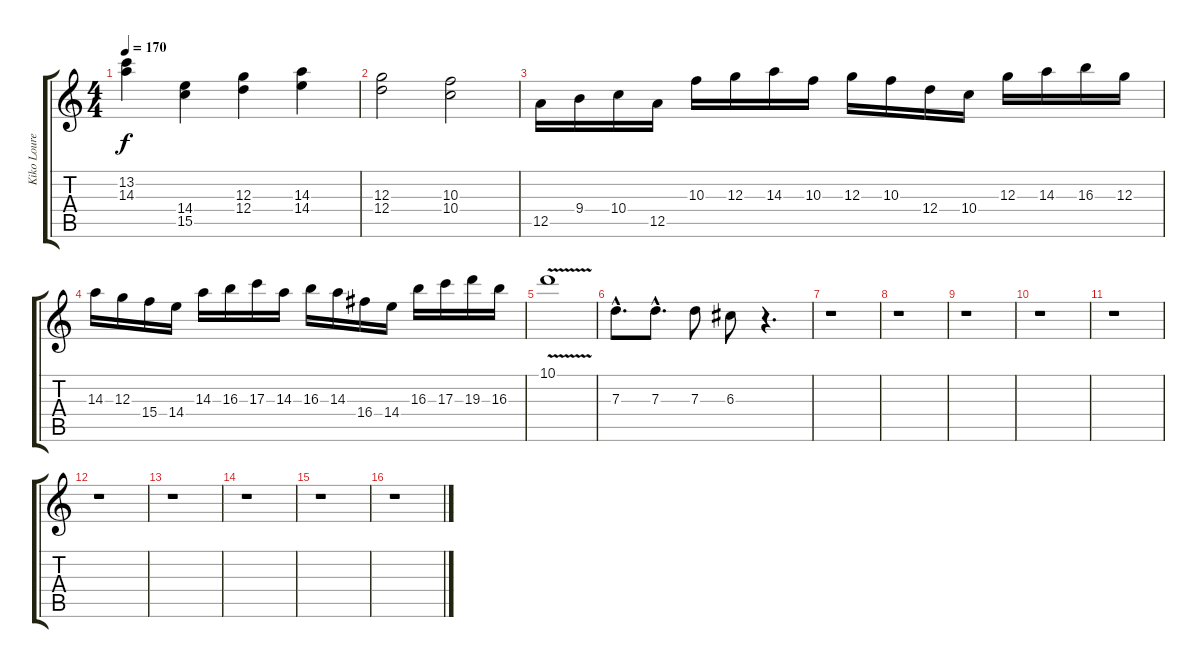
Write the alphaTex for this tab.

\track ("Kiko Loureiro" "Kiko Loure") {instrument distortionguitar}
\staff {score tabs}
\tuning (E4 B3 G3 D3 A2 E2) {hide}
\ts (4 4)
\tempo 170
\clef g2
\ks c
(13.2 14.3).4{dy f} (14.4 15.5).4 (12.3 12.4).4 (14.3 14.4).4 |
(12.3 12.4).2 (10.3 10.4).2 |
12.5.16 9.4.16 10.4.16 12.5.16 10.3.16 12.3.16 14.3.16 10.3.16 12.3.16 10.3.16 12.4.16 10.4.16 12.3.16 14.3.16 16.3.16 12.3.16 |
14.3.16 12.3.16 15.4.16 14.4.16 14.3.16 16.3.16 17.3.16 14.3.16 16.3.16 14.3.16 16.4.16 14.4.16 16.3.16 17.3.16 19.3.16 16.3.16 |
10.1{v}.1 |
7.3{hac}.8{d} 7.3{hac}.8{d} 7.3.8 6.3.8 r.4{d} |
r.1 |
r.1 |
r.1 |
r.1 |
r.1 |
r.1 |
r.1 |
r.1 |
r.1 |
r.1
